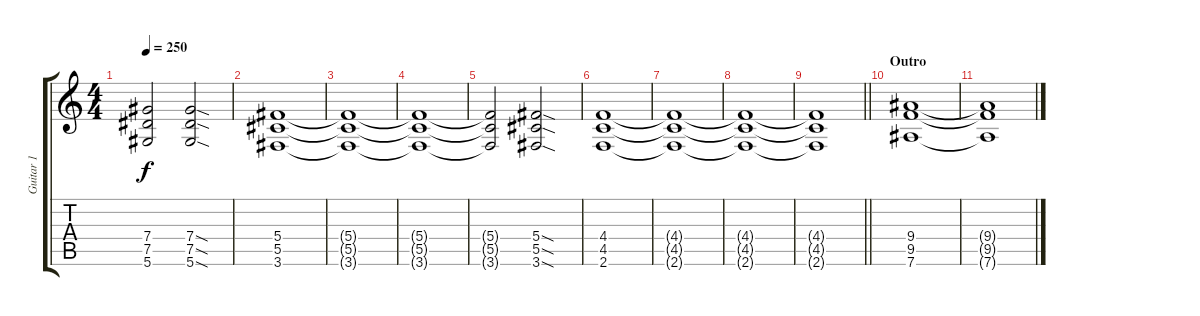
\track ("Guitar 1" "Guitar 1") {instrument distortionguitar}
\staff {score tabs}
\tuning (Eb4 Bb3 Gb3 Db3 Ab2 Eb2) {hide}
\ts (4 4)
\tempo 250
\clef g2
\ks c
(7.4{t} 7.5{t} 5.6{t}).2{dy f} (7.4{sod} 7.5{sod} 5.6{sod}).2 |
(5.4 5.5 3.6).1 |
(5.4{t} 5.5{t} 3.6{t}).1 |
(5.4{t} 5.5{t} 3.6{t}).1 |
(5.4{t} 5.5{t} 3.6{t}).2 (5.4{sod} 5.5{sod} 3.6{sod}).2 |
(4.4 4.5 2.6).1 |
(4.4{t} 4.5{t} 2.6{t}).1 |
(4.4{t} 4.5{t} 2.6{t}).1 |
\barLineRight lightlight
(4.4{t} 4.5{t} 2.6{t}).1 |
\section ("" "Outro")
(9.4 9.5 7.6).1 |
(9.4{t} 9.5{t} 7.6{t}).1
